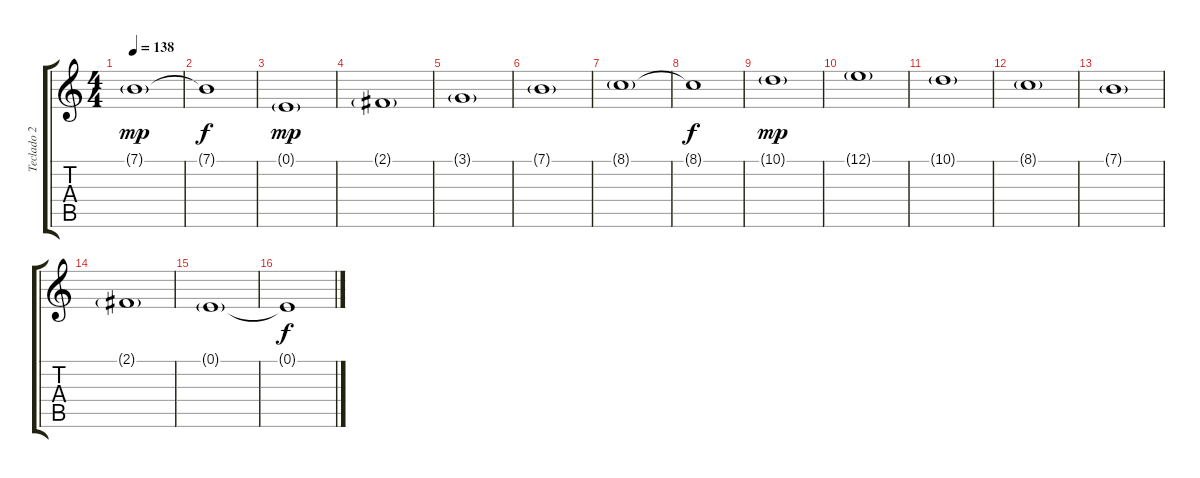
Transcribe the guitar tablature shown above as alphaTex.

\track ("Teclado 2" "Teclado 2") {instrument stringensemble2}
\staff {score tabs}
\tuning (E4 B3 G3 D3 A2 E2) {hide}
\ts (4 4)
\tempo 138
\clef g2
\ks c
7.1{g}.1{dy mp} |
7.1{t}.1{dy f} |
0.1{g}.1{dy mp} |
2.1{g}.1 |
3.1{g}.1 |
7.1{g}.1 |
8.1{g}.1 |
8.1{t}.1{dy f} |
10.1{g}.1{dy mp} |
12.1{g}.1 |
10.1{g}.1 |
8.1{g}.1 |
7.1{g}.1 |
2.1{g}.1 |
0.1{g}.1 |
0.1{t}.1{dy f}
